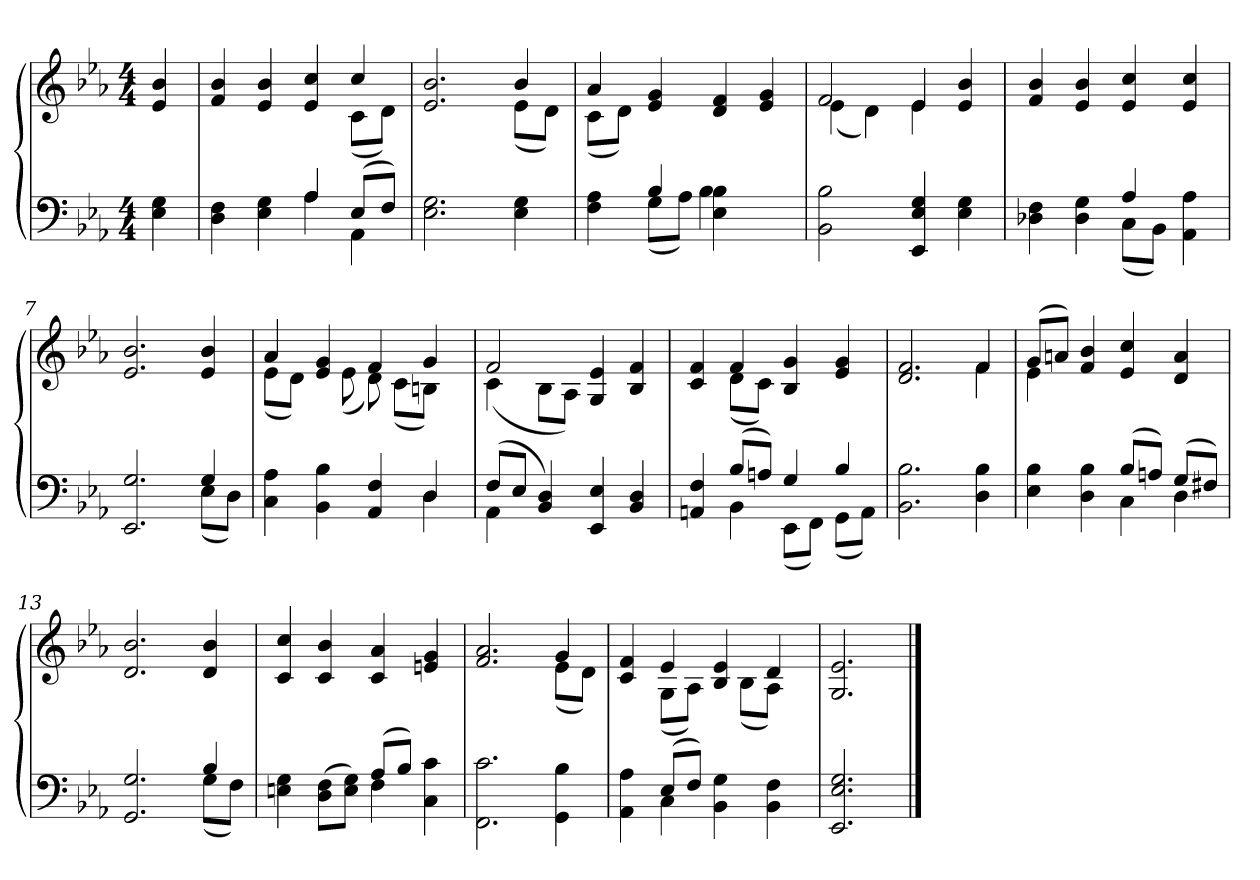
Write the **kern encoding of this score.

**kern	**kern
*part2	*part1
*staff2	*staff1
*clefF4	*clefG2
*k[b-e-a-]	*k[b-e-a-]
*E-:	*E-:
*M4/4	*M4/4
*MM112	*MM112
=1	=1
4E-\ 4G\	4e-/ 4b-/
=2	=2
*^	*^
4D\ 4F\	2ryy	4f/ 4b-/	2.ryy
4E-\ 4G\	.	4e-/ 4b-/	.
4A-/	4A-\	4e-/ 4cc/	.
(>8E-/L	4AA-\	4cc/	(<8c\L
8F/J)	.	.	8d\J)
*v	*v	*	*
=3	=3	=3
2.E-\ 2.G\	2.e-/ 2.b-/	2.ryy
4E-\ 4G\	4b-/	(<8e-\L
.	.	8d\J)
=4	=4	=4
*^	*	*
4F\ 4A-\	4ryy	4a-/	(<8c\L
.	.	.	8d\J)
4B-/	(<8G\L	4e-/ 4g/	2.ryy
.	8A-\J)	.	.
4E-\ 4B-\	4B-\	4d/ 4f/	.
4ryy	4ryy	4e-/ 4g/	.
*v	*v	*	*
=5	=5	=5
2BB-\ 2B-\	2f/	(<4e-\
.	.	4d\)
4EE-/ 4E-/ 4G/	4e-/	4e-\
4E-\ 4G\	4e-/ 4b-/	4ryy
*	*v	*v
=6	=6
*^	*
4D-X\ 4F\	2ryy	4f/ 4b-/
4D-\ 4G\	.	4e-/ 4b-/
4A-/	(<8C\L	4e-/ 4cc/
.	8BB-\J)	.
4AA-\ 4A-\	4ryy	4e-/ 4cc/
=7	=7	=7
2.EE-/ 2.G/	2.ryy	2.e-/ 2.b-/
4G/	(<8E-\L	4e-/ 4b-/
.	8D\J)	.
=8	=8	=8
*	*	*^
4C\ 4A-\	2.ryy	4a-/	(<8e-\L
.	.	.	8d\J)
4BB-\ 4B-\	.	4e-/ 4g/	8ryy
.	.	.	(<8e-\
4AA-/ 4F/	.	4f/	8d\)
.	.	.	(<8c\L
4D/	4D\	4g/	8Bn\J)
.	.	.	8ryy
!!LO:LB:g=z	!!
=9	=9	=9	=9
(>8F/L	4AA-\	2f/	(<4c\
8E-/J	.	.	.
4BB-/ 4D/)	2.ryy	.	8B-\L
.	.	.	8A-\J)
4EE-/ 4E-/	.	4G/ 4e-/	2ryy
4BB-/ 4D/	.	4B-/ 4f/	.
=10	=10	=10	=10
4AAn/ 4F/	4ryy	4c/ 4f/	4ryy
(>8B-/L	4BB-\	4f/	(<8d\L
8An/J)	.	.	8c\J)
4G/	(<8EE-\L	4B-/ 4g/	2ryy
.	8FF\J)	.	.
4B-/	(<8GG\L	4e-/ 4g/	.
.	8AA\J)	.	.
*v	*v	*	*
=11	=11	=11
2.BB-\ 2.B-\	2.d/ 2.f/	2.ryy
4D\ 4B-\	4f/	4f\
=12	=12	=12
*^	*	*
4E-\ 4B-\	2ryy	(>8g/L	4e-\
.	.	8an/J)	.
4D\ 4B-\	.	4f/ 4b-/	2.ryy
(>8B-/L	4C\	4e-/ 4cc/	.
8An/J)	.	.	.
(>8G/L	4D\	4d/ 4a/	.
8F#X/J)	.	.	.
*	*	*v	*v
=13	=13	=13
2.GG/ 2.G/	2.ryy	2.d/ 2.b-/
4B-/	(<8G\L	4d/ 4b-/
.	8F\J)	.
=14	=14	=14
4En\ 4G\	2ryy	4c/ 4cc/
(<8D\ 8F\L	.	4c/ 4b-/
8E\ 8G\J)	.	.
(>8A-/L	4F\	4c/ 4a-/
8B-/J)	.	.
4C\ 4c\	4ryy	4en/ 4g/
*v	*v	*
=15	=15
*	*^
2.FF\ 2.c\	2.f/ 2.a-/	2.ryy
4GG\ 4B-\	4g/	(<8e-\L
.	.	8d\J)
!!LO:LB:g=z	!!
=16	=16	=16
*^	*	*
4AA-\ 4A-\	4ryy	4c/ 4f/	4ryy
(>8E-/L	4C\	4e-/	(<8G\L
8F/J)	.	.	8A-\J)
4BB-\ 4G\	2ryy	4B-/ 4e-/	8ryy
.	.	.	(<8B-\L
4BB-\ 4F\	.	4d/	8A-\J)
.	.	.	8ryy
*v	*v	*	*
*	*v	*v
=17	=17
2.EE-/ 2.E-/ 2.G/	2.G/ 2.e-/
==	==
*-	*-
